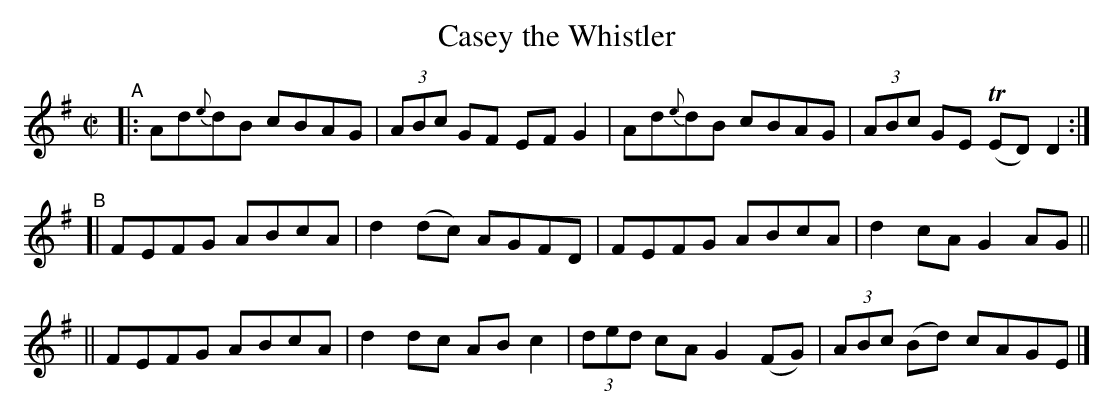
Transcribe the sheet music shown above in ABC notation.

X:1
T: Casey the Whistler
M: C|
L: 1/8
K: Em
"^A"\
|: Ad{e}dB cBAG | (3ABc GF EFG2 | Ad{e}dB cBAG | (3ABc GE (TED)D2 :|
"^B"\
[| FEFG ABcA | d2(dc) AGFD | FEFG ABcA | d2cA G2AG ||
|| FEFG ABcA | d2dc ABc2 | (3ded cA G2(FG) | (3ABc (Bd) cAGE |]
